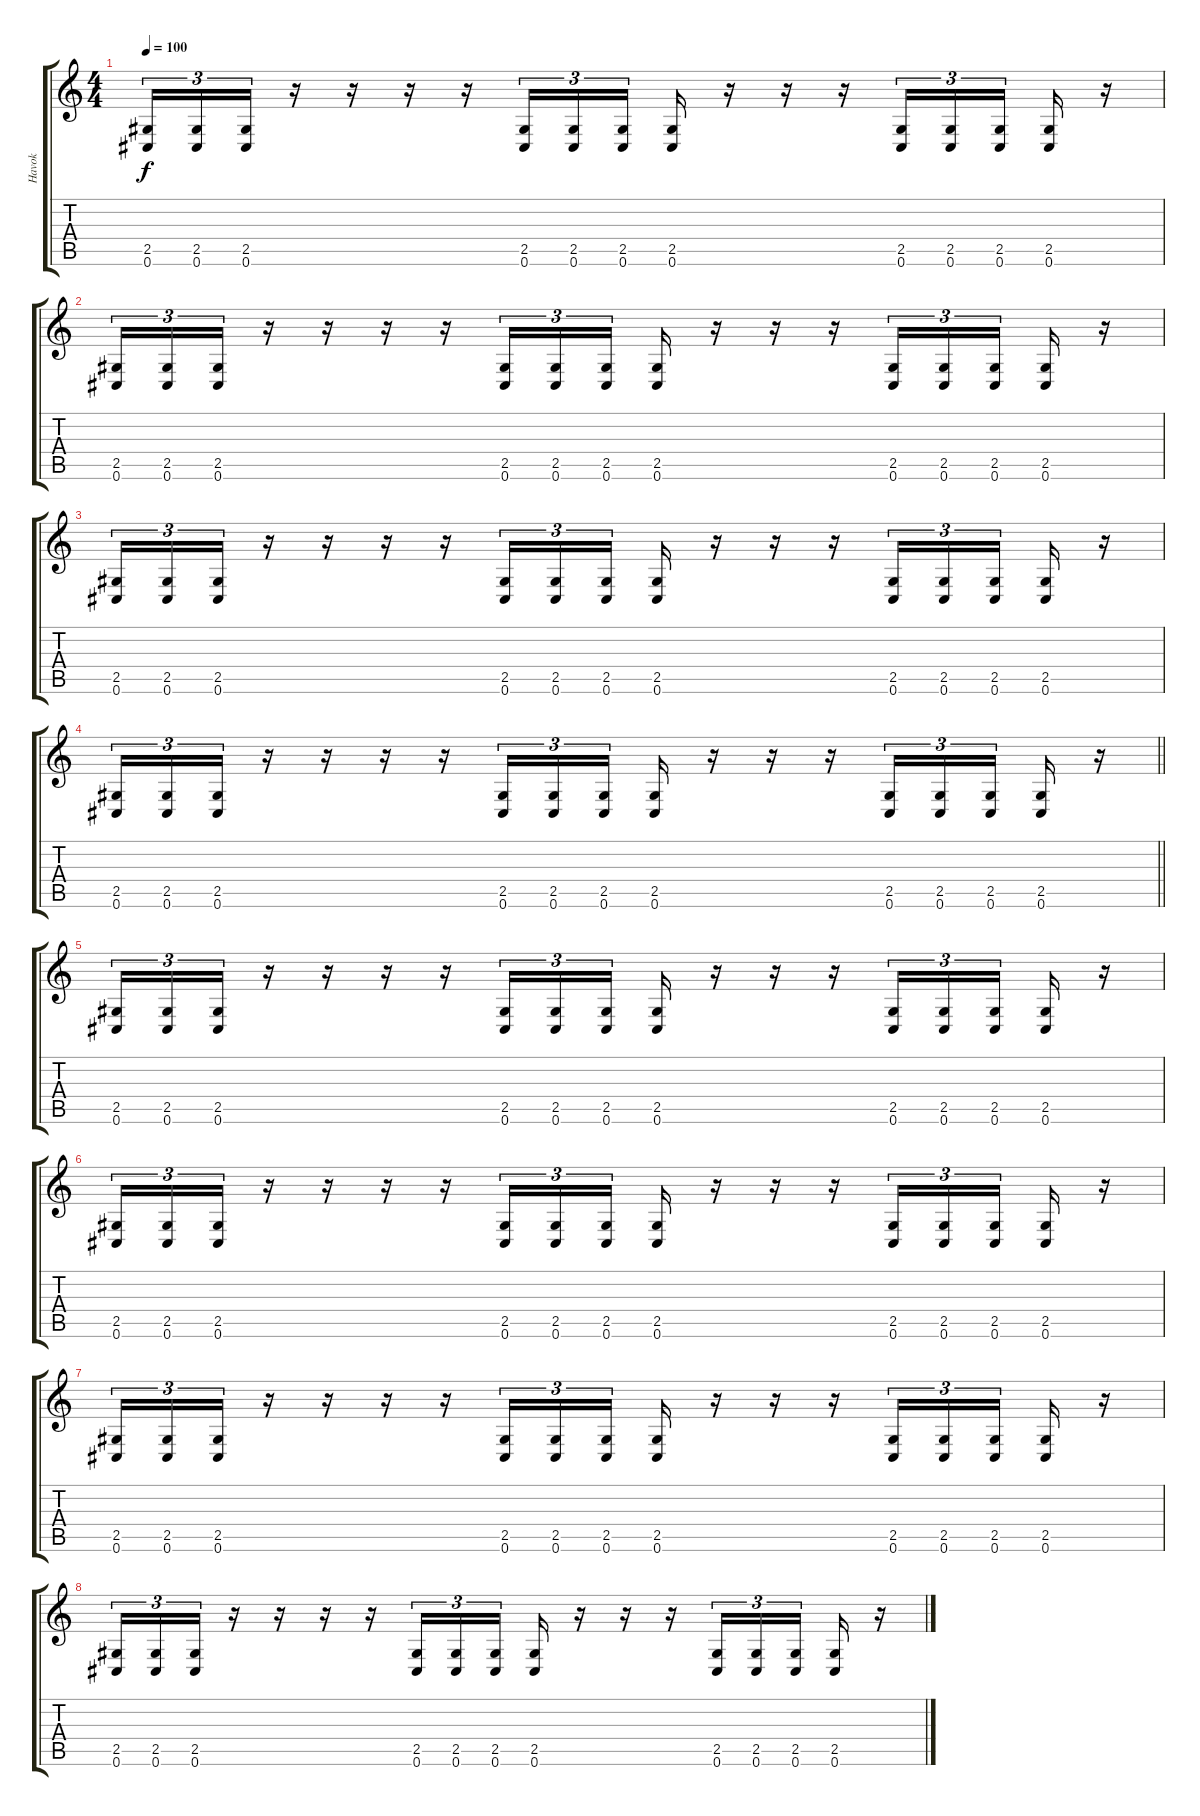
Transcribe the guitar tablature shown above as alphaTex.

\track ("Havok" "Havok") {instrument distortionguitar}
\staff {score tabs}
\tuning (Db4 Ab3 E3 B2 Gb2 Db2) {hide}
\ts (4 4)
\tempo 100
\clef g2
\ks c
(2.5 0.6).16{tu (3 2) dy f instrument distortionguitar} (2.5 0.6).16{tu (3 2)} (2.5 0.6).16{tu (3 2)} r.16 r.16 r.16 r.16 (2.5 0.6).16{tu (3 2)} (2.5 0.6).16{tu (3 2)} (2.5 0.6).16{tu (3 2)} (2.5 0.6).16 r.16 r.16 r.16 (2.5 0.6).16{tu (3 2)} (2.5 0.6).16{tu (3 2)} (2.5 0.6).16{tu (3 2) beam splitsecondary} (2.5 0.6).16 r.16 |
(2.5 0.6).16{tu (3 2)} (2.5 0.6).16{tu (3 2)} (2.5 0.6).16{tu (3 2)} r.16 r.16 r.16 r.16 (2.5 0.6).16{tu (3 2)} (2.5 0.6).16{tu (3 2)} (2.5 0.6).16{tu (3 2)} (2.5 0.6).16 r.16 r.16 r.16 (2.5 0.6).16{tu (3 2)} (2.5 0.6).16{tu (3 2)} (2.5 0.6).16{tu (3 2) beam splitsecondary} (2.5 0.6).16 r.16 |
(2.5 0.6).16{tu (3 2)} (2.5 0.6).16{tu (3 2)} (2.5 0.6).16{tu (3 2)} r.16 r.16 r.16 r.16 (2.5 0.6).16{tu (3 2)} (2.5 0.6).16{tu (3 2)} (2.5 0.6).16{tu (3 2)} (2.5 0.6).16 r.16 r.16 r.16 (2.5 0.6).16{tu (3 2)} (2.5 0.6).16{tu (3 2)} (2.5 0.6).16{tu (3 2) beam splitsecondary} (2.5 0.6).16 r.16 |
\barLineRight lightlight
(2.5 0.6).16{tu (3 2)} (2.5 0.6).16{tu (3 2)} (2.5 0.6).16{tu (3 2)} r.16 r.16 r.16 r.16 (2.5 0.6).16{tu (3 2)} (2.5 0.6).16{tu (3 2)} (2.5 0.6).16{tu (3 2)} (2.5 0.6).16 r.16 r.16 r.16 (2.5 0.6).16{tu (3 2)} (2.5 0.6).16{tu (3 2)} (2.5 0.6).16{tu (3 2) beam splitsecondary} (2.5 0.6).16 r.16 |
\section ("" "")
(2.5 0.6).16{tu (3 2)} (2.5 0.6).16{tu (3 2)} (2.5 0.6).16{tu (3 2)} r.16 r.16 r.16 r.16 (2.5 0.6).16{tu (3 2)} (2.5 0.6).16{tu (3 2)} (2.5 0.6).16{tu (3 2)} (2.5 0.6).16 r.16 r.16 r.16 (2.5 0.6).16{tu (3 2)} (2.5 0.6).16{tu (3 2)} (2.5 0.6).16{tu (3 2) beam splitsecondary} (2.5 0.6).16 r.16 |
(2.5 0.6).16{tu (3 2)} (2.5 0.6).16{tu (3 2)} (2.5 0.6).16{tu (3 2)} r.16 r.16 r.16 r.16 (2.5 0.6).16{tu (3 2)} (2.5 0.6).16{tu (3 2)} (2.5 0.6).16{tu (3 2)} (2.5 0.6).16 r.16 r.16 r.16 (2.5 0.6).16{tu (3 2)} (2.5 0.6).16{tu (3 2)} (2.5 0.6).16{tu (3 2) beam splitsecondary} (2.5 0.6).16 r.16 |
(2.5 0.6).16{tu (3 2)} (2.5 0.6).16{tu (3 2)} (2.5 0.6).16{tu (3 2)} r.16 r.16 r.16 r.16 (2.5 0.6).16{tu (3 2)} (2.5 0.6).16{tu (3 2)} (2.5 0.6).16{tu (3 2)} (2.5 0.6).16 r.16 r.16 r.16 (2.5 0.6).16{tu (3 2)} (2.5 0.6).16{tu (3 2)} (2.5 0.6).16{tu (3 2) beam splitsecondary} (2.5 0.6).16 r.16 |
(2.5 0.6).16{tu (3 2)} (2.5 0.6).16{tu (3 2)} (2.5 0.6).16{tu (3 2)} r.16 r.16 r.16 r.16 (2.5 0.6).16{tu (3 2)} (2.5 0.6).16{tu (3 2)} (2.5 0.6).16{tu (3 2)} (2.5 0.6).16 r.16 r.16 r.16 (2.5 0.6).16{tu (3 2)} (2.5 0.6).16{tu (3 2)} (2.5 0.6).16{tu (3 2) beam splitsecondary} (2.5 0.6).16 r.16
